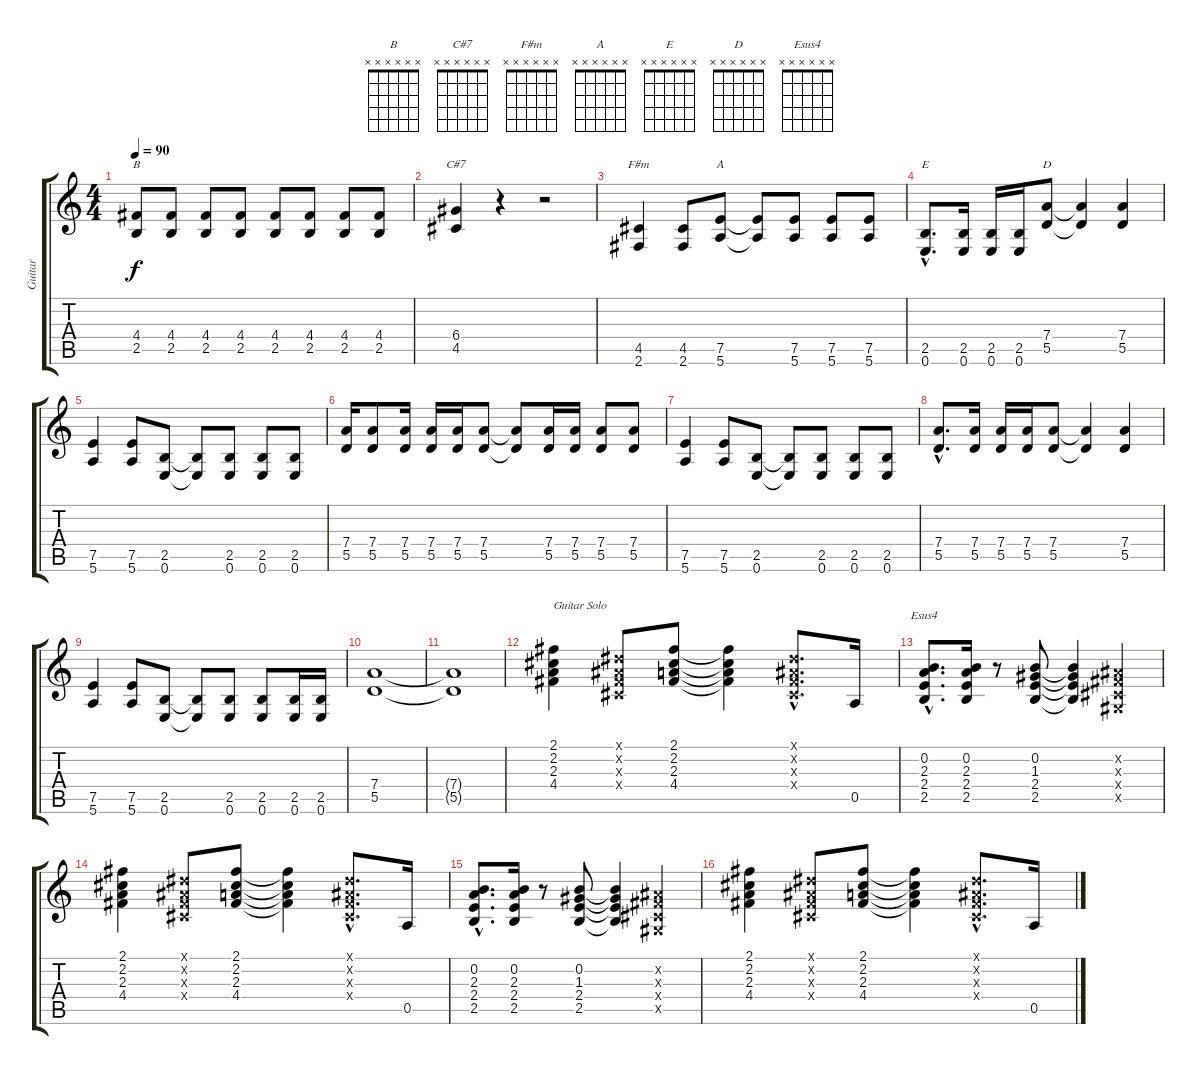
\track ("Guitar" "Guitar") {instrument electricguitarjazz}
\staff {score tabs}
\tuning (E4 B3 G3 D3 A2 E2) {hide}
\chord ("B" x x x x x x) {firstfret 0}
\chord ("C#7" x x x x x x) {firstfret 0}
\chord ("F#m" x x x x x x) {firstfret 0}
\chord ("A" x x x x x x) {firstfret 0}
\chord ("E" x x x x x x) {firstfret 0}
\chord ("D" x x x x x x) {firstfret 0}
\chord ("Esus4" x x x x x x) {firstfret 0}
\ts (4 4)
\tempo 90
\clef g2
\ks c
(4.4 2.5).8{ch "B" dy f} (4.4 2.5).8 (4.4 2.5).8 (4.4 2.5).8 (4.4 2.5).8 (4.4 2.5).8 (4.4 2.5).8 (4.4 2.5).8 |
(6.4 4.5).4{ch "C#7"} r.4 r.2 |
(4.5 2.6).4{ch "F#m"} (4.5 2.6).8 (7.5 5.6).8{ch "A"} (7.5{t} 5.6{t}).8 (7.5 5.6).8 (7.5 5.6).8 (7.5 5.6).8 |
(2.5{hac} 0.6{hac}).8{d ch "E"} (2.5 0.6).16 (2.5 0.6).16 (2.5 0.6).16 (7.4 5.5).8{ch "D"} (7.4{t} 5.5{t}).4 (7.4 5.5).4 |
(7.5 5.6).4 (7.5 5.6).8 (2.5 0.6).8 (2.5{t} 0.6{t}).8 (2.5 0.6).8 (2.5 0.6).8 (2.5 0.6).8 |
(7.4 5.5).16 (7.4 5.5).8 (7.4 5.5).16 (7.4 5.5).16 (7.4 5.5).16 (7.4 5.5).8 (7.4{t} 5.5{t}).8 (7.4 5.5).16 (7.4 5.5).16 (7.4 5.5).8 (7.4 5.5).8 |
(7.5 5.6).4 (7.5 5.6).8 (2.5 0.6).8 (2.5{t} 0.6{t}).8 (2.5 0.6).8 (2.5 0.6).8 (2.5 0.6).8 |
(7.4{hac} 5.5{hac}).8{d} (7.4 5.5).16 (7.4 5.5).16 (7.4 5.5).16 (7.4 5.5).8 (7.4{t} 5.5{t}).4 (7.4 5.5).4 |
(7.5 5.6).4 (7.5 5.6).8 (2.5 0.6).8 (2.5{t} 0.6{t}).8 (2.5 0.6).8 (2.5 0.6).8 (2.5 0.6).16 (2.5 0.6).16 |
(7.4 5.5).1 |
(7.4{t} 5.5{t}).1 |
(2.1 2.2 2.3 4.4).4{txt "Guitar Solo"} (-1.1{x} -1.2{x} -1.3{x} -1.4{x}).8 (2.1 2.2 2.3 4.4).8 (2.1{t} 2.2{t} 2.3{t} 4.4{t}).4 (-1.1{hac x} -1.2{hac x} -1.3{hac x} -1.4{hac x}).8{d} 0.5.16 |
(0.2{hac} 2.3{hac} 2.4{hac} 2.5{hac}).8{d ch "Esus4"} (0.2 2.3 2.4 2.5).16 r.8 (0.2 1.3 2.4 2.5).8 (0.2{t} 1.3{t} 2.4{t} 2.5{t}).4 (-1.2{x} -1.3{x} -1.4{x} -1.5{x}).4 |
(2.1 2.2 2.3 4.4).4 (-1.1{x} -1.2{x} -1.3{x} -1.4{x}).8 (2.1 2.2 2.3 4.4).8 (2.1{t} 2.2{t} 2.3{t} 4.4{t}).4 (-1.1{hac x} -1.2{hac x} -1.3{hac x} -1.4{hac x}).8{d} 0.5.16 |
(0.2{hac} 2.3{hac} 2.4{hac} 2.5{hac}).8{d} (0.2 2.3 2.4 2.5).16 r.8 (0.2 1.3 2.4 2.5).8 (0.2{t} 1.3{t} 2.4{t} 2.5{t}).4 (-1.2{x} -1.3{x} -1.4{x} -1.5{x}).4 |
(2.1 2.2 2.3 4.4).4 (-1.1{x} -1.2{x} -1.3{x} -1.4{x}).8 (2.1 2.2 2.3 4.4).8 (2.1{t} 2.2{t} 2.3{t} 4.4{t}).4 (-1.1{hac x} -1.2{hac x} -1.3{hac x} -1.4{hac x}).8{d} 0.5.16
